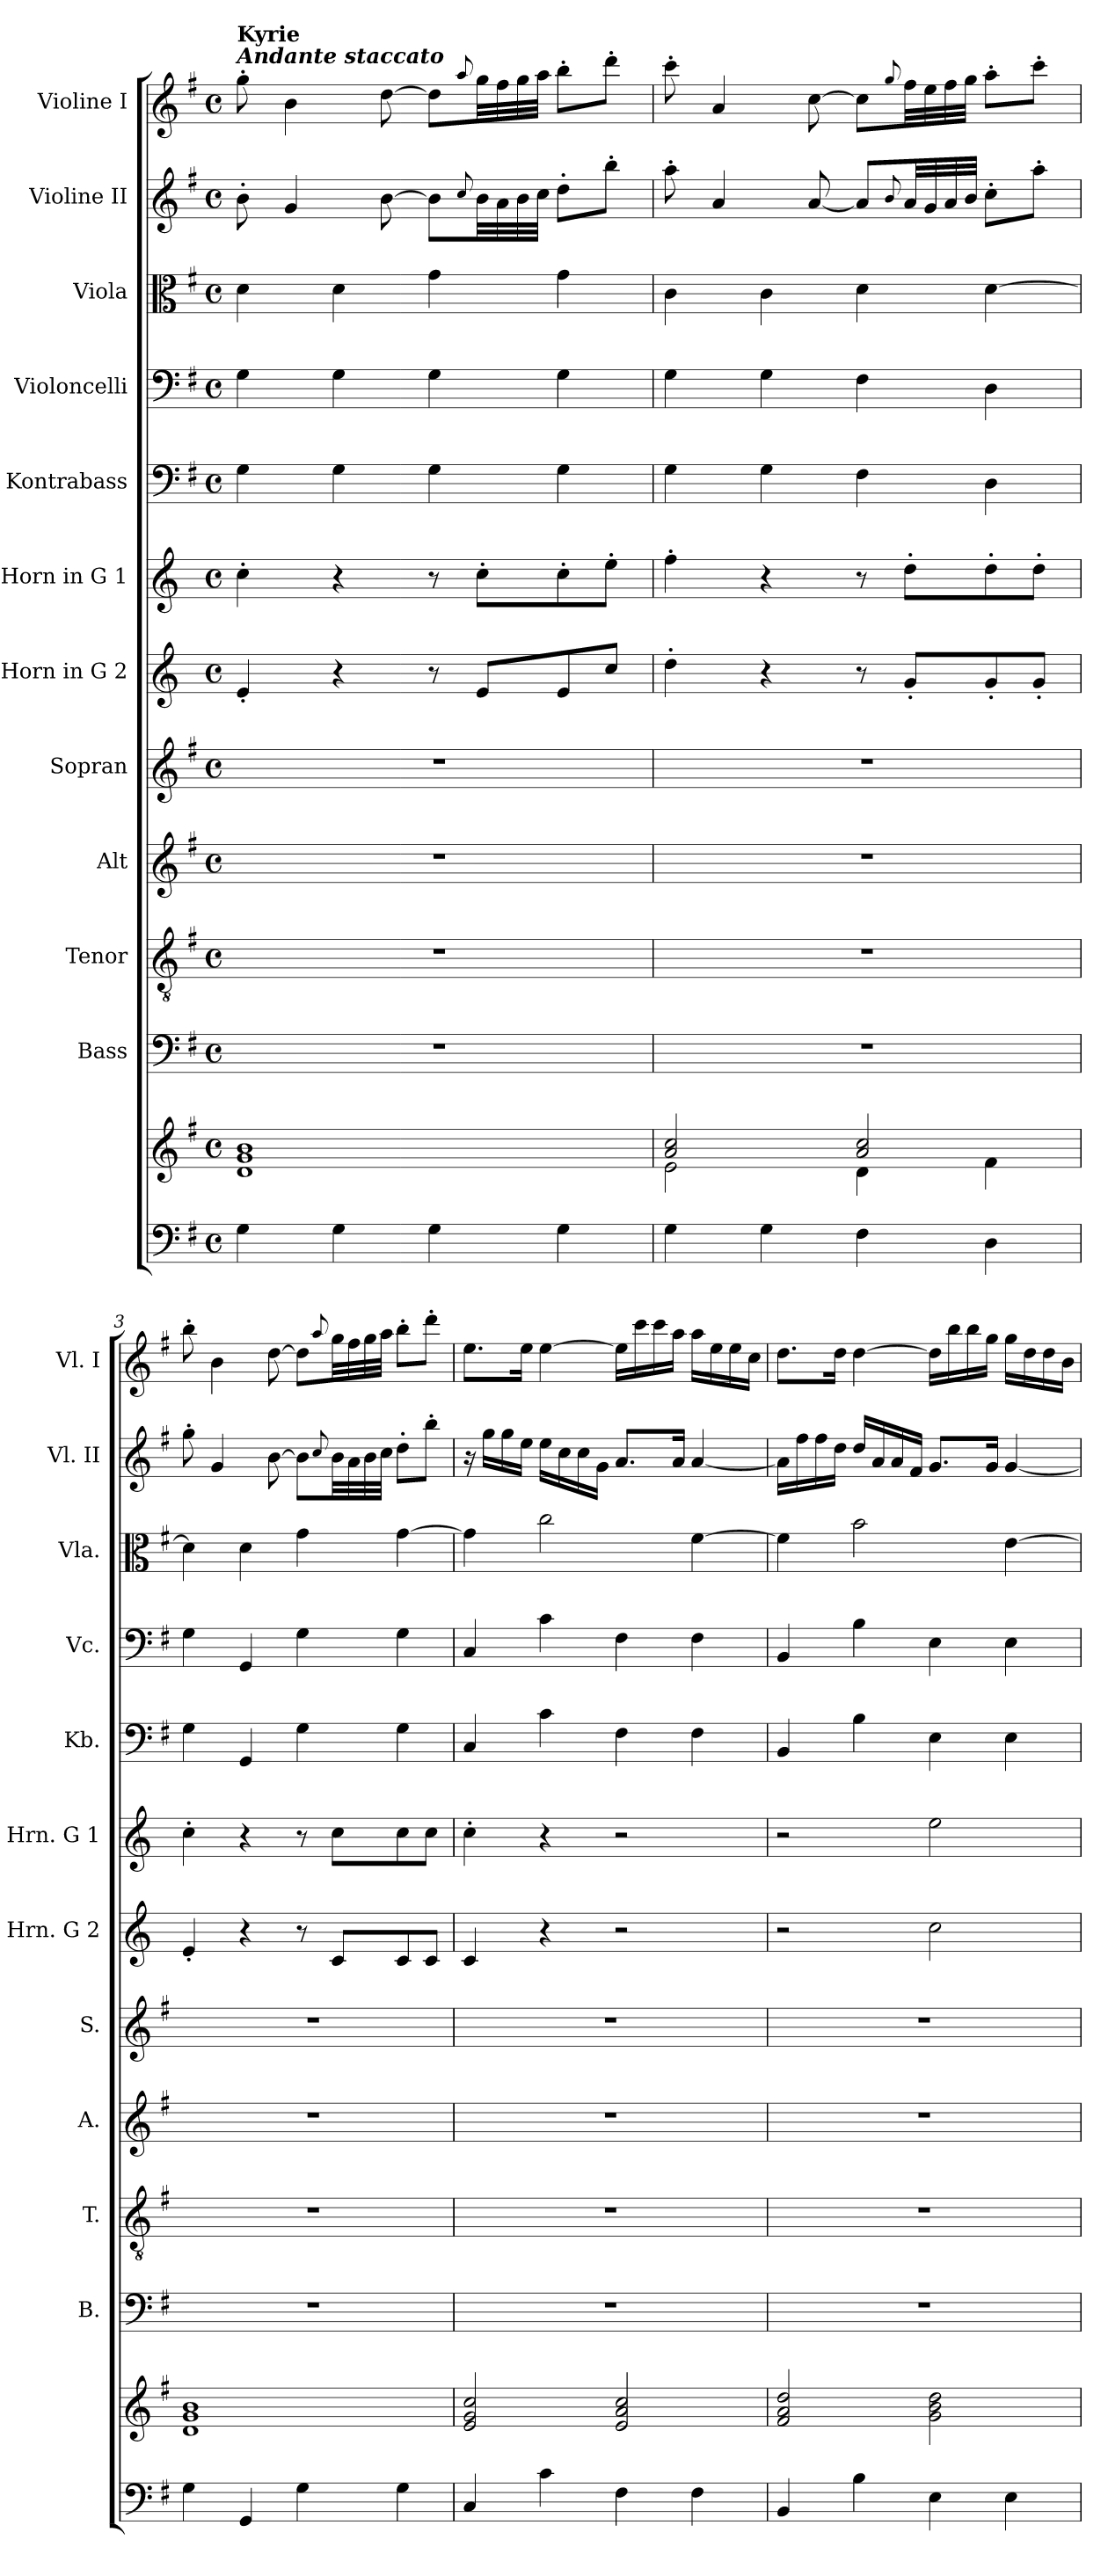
**kern	**kern	**kern	**kern	**kern	**kern	**kern	**kern	**kern	**kern	**kern	**kern	**kern
*part12	*part12	*part11	*part10	*part9	*part8	*part7	*part6	*part5	*part4	*part3	*part2	*part1
*staff13	*staff12	*staff11	*staff10	*staff9	*staff8	*staff7	*staff6	*staff5	*staff4	*staff3	*staff2	*staff1
*	*	*I"Bass	*I"Tenor	*I"Alt	*I"Sopran	*I"Horn in G 2	*I"Horn in G 1	*I"Kontrabass	*I"Violoncelli	*I"Viola	*I"Violine II	*I"Violine I
*	*	*I'B.	*I'T.	*I'A.	*I'S.	*I'Hrn. G 2	*I'Hrn. G 1	*I'Kb.	*I'Vc.	*I'Vla.	*I'Vl. II	*I'Vl. I
*clefF4	*clefG2	*clefF4	*clefGv2	*clefG2	*clefG2	*clefG2	*clefG2	*clefF4	*clefF4	*clefC3	*clefG2	*clefG2
*	*	*	*	*	*	*ITrd3c5	*ITrd3c5	*ITrd7c12	*	*	*	*
*k[f#]	*k[f#]	*k[f#]	*k[f#]	*k[f#]	*k[f#]	*k[f#]	*k[f#]	*k[f#]	*k[f#]	*k[f#]	*k[f#]	*k[f#]
*G:	*G:	*G:	*G:	*G:	*G:	*G:	*G:	*G:	*G:	*G:	*G:	*G:
*M4/4	*M4/4	*M4/4	*M4/4	*M4/4	*M4/4	*M4/4	*M4/4	*M4/4	*M4/4	*M4/4	*M4/4	*M4/4
*met(c)	*met(c)	*met(c)	*met(c)	*met(c)	*met(c)	*met(c)	*met(c)	*met(c)	*met(c)	*met(c)	*met(c)	*met(c)
=1	=1	=1	=1	=1	=1	=1	=1	=1	=1	=1	=1	=1
!	!	!	!	!	!	!	!	!	!	!	!	!LO:TX:a:Bi:t=Andante staccato
!	!	!	!	!	!	!	!	!	!	!	!	!LO:TX:a:B:t=Kyrie
4G\	1d 1g 1b	1r	1r	1r	1r	4B'</	4g'>\	4GG\	4G\	4d\	8b'>\	8gg'>\
.	.	.	.	.	.	.	.	.	.	.	4g/	4b\
4G\	.	.	.	.	.	4r	4r	4GG\	4G\	4d\	.	.
.	.	.	.	.	.	.	.	.	.	.	[8b\	[8dd\
4G\	.	.	.	.	.	8r	8r	4GG\	4G\	4g\	8b\L]	8dd\L]
.	.	.	.	.	.	.	.	.	.	.	8qqcc/	8qqaa/
.	.	.	.	.	.	8B/L	8g'>\L	.	.	.	32b\LL	32gg\LL
.	.	.	.	.	.	.	.	.	.	.	32a\	32ff#\
.	.	.	.	.	.	.	.	.	.	.	32b\	32gg\
.	.	.	.	.	.	.	.	.	.	.	32cc\JJJ	32aa\JJJ
4G\	.	.	.	.	.	8B/	8g'>\	4GG\	4G\	4g\	8dd'>\L	8bb'>\L
.	.	.	.	.	.	8g/J	8b'>\J	.	.	.	8bb'>\J	8ddd'>\J
=2	=2	=2	=2	=2	=2	=2	=2	=2	=2	=2	=2	=2
*	*^	*	*	*	*	*	*	*	*	*	*	*
4G\	2a/ 2cc/	2e\	1r	1r	1r	1r	4a'>\	4cc'>\	4GG\	4G\	4c\	8aa'>\	8ccc'>\
.	.	.	.	.	.	.	.	.	.	.	.	4a/	4a/
4G\	.	.	.	.	.	.	4r	4r	4GG\	4G\	4c\	.	.
.	.	.	.	.	.	.	.	.	.	.	.	[8a/	[8cc\
4F#\	2a/ 2cc/	4d\	.	.	.	.	8r	8r	4FF#\	4F#\	4d\	8a/L]	8cc\L]
.	.	.	.	.	.	.	.	.	.	.	.	8qqb/	8qqgg/
.	.	.	.	.	.	.	8d'</L	8a'>\L	.	.	.	32a/LL	32ff#\LL
.	.	.	.	.	.	.	.	.	.	.	.	32g/	32ee\
.	.	.	.	.	.	.	.	.	.	.	.	32a/	32ff#\
.	.	.	.	.	.	.	.	.	.	.	.	32b/JJJ	32gg\JJJ
4D\	.	4f#\	.	.	.	.	8d'</	8a'>\	4DD\	4D\	[4d\	8cc'>\L	8aa'>\L
.	.	.	.	.	.	.	8d'</J	8a'>\J	.	.	.	8aa'>\J	8ccc'>\J
*	*v	*v	*	*	*	*	*	*	*	*	*	*	*
=3	=3	=3	=3	=3	=3	=3	=3	=3	=3	=3	=3	=3
4G\	1d 1g 1b	1r	1r	1r	1r	4B'</	4g'>\	4GG\	4G\	4d\]	8gg'>\	8bb'>\
.	.	.	.	.	.	.	.	.	.	.	4g/	4b\
4GG/	.	.	.	.	.	4r	4r	4GGG/	4GG/	4d\	.	.
.	.	.	.	.	.	.	.	.	.	.	[8b\	[8dd\
4G\	.	.	.	.	.	8r	8r	4GG\	4G\	4g\	8b\L]	8dd\L]
.	.	.	.	.	.	.	.	.	.	.	8qqcc/	8qqaa/
.	.	.	.	.	.	8G/L	8g\L	.	.	.	32b\LL	32gg\LL
.	.	.	.	.	.	.	.	.	.	.	32a\	32ff#\
.	.	.	.	.	.	.	.	.	.	.	32b\	32gg\
.	.	.	.	.	.	.	.	.	.	.	32cc\JJJ	32aa\JJJ
4G\	.	.	.	.	.	8G/	8g\	4GG\	4G\	[4g\	8dd'>\L	8bb'>\L
.	.	.	.	.	.	8G/J	8g\J	.	.	.	8bb'>\J	8ddd'>\J
!!LO:PB:g=z
=4	=4	=4	=4	=4	=4	=4	=4	=4	=4	=4	=4	=4
4C/	2e/ 2g/ 2cc/	1r	1r	1r	1r	4G/	4g'>\	4CC/	4C/	4g\]	16r	8.ee\L
.	.	.	.	.	.	.	.	.	.	.	16gg\LL	.
.	.	.	.	.	.	.	.	.	.	.	16gg\	.
.	.	.	.	.	.	.	.	.	.	.	16ee\JJ	16ee\Jk
4c\	.	.	.	.	.	4r	4r	4C\	4c\	2cc\	16ee\LL	[4ee\
.	.	.	.	.	.	.	.	.	.	.	16cc\	.
.	.	.	.	.	.	.	.	.	.	.	16cc\	.
.	.	.	.	.	.	.	.	.	.	.	16g\JJ	.
4F#\	2e/ 2a/ 2cc/	.	.	.	.	2r	2r	4FF#\	4F#\	.	8.a/L	16ee\LL]
.	.	.	.	.	.	.	.	.	.	.	.	16ccc\
.	.	.	.	.	.	.	.	.	.	.	.	16ccc\
.	.	.	.	.	.	.	.	.	.	.	16a/Jk	16aa\JJ
4F#\	.	.	.	.	.	.	.	4FF#\	4F#\	[4f#\	[4a/	16aa\LL
.	.	.	.	.	.	.	.	.	.	.	.	16ee\
.	.	.	.	.	.	.	.	.	.	.	.	16ee\
.	.	.	.	.	.	.	.	.	.	.	.	16cc\JJ
=5	=5	=5	=5	=5	=5	=5	=5	=5	=5	=5	=5	=5
4BB/	2f#/ 2a/ 2dd/	1r	1r	1r	1r	2r	2r	4BBB/	4BB/	4f#\]	16a\LL]	8.dd\L
.	.	.	.	.	.	.	.	.	.	.	16ff#\	.
.	.	.	.	.	.	.	.	.	.	.	16ff#\	.
.	.	.	.	.	.	.	.	.	.	.	16dd\JJ	16dd\Jk
4B\	.	.	.	.	.	.	.	4BB\	4B\	2b\	16dd/LL	[4dd\
.	.	.	.	.	.	.	.	.	.	.	16a/	.
.	.	.	.	.	.	.	.	.	.	.	16a/	.
.	.	.	.	.	.	.	.	.	.	.	16f#/JJ	.
4E\	2g\ 2b\ 2dd\	.	.	.	.	2g\	2b\	4EE\	4E\	.	8.g/L	16dd\LL]
.	.	.	.	.	.	.	.	.	.	.	.	16bb\
.	.	.	.	.	.	.	.	.	.	.	.	16bb\
.	.	.	.	.	.	.	.	.	.	.	16g/Jk	16gg\JJ
4E\	.	.	.	.	.	.	.	4EE\	4E\	[4e\	[4g/	16gg\LL
.	.	.	.	.	.	.	.	.	.	.	.	16dd\
.	.	.	.	.	.	.	.	.	.	.	.	16dd\
.	.	.	.	.	.	.	.	.	.	.	.	16b\JJ
=	=	=	=	=	=	=	=	=	=	=	=	=
*-	*-	*-	*-	*-	*-	*-	*-	*-	*-	*-	*-	*-
